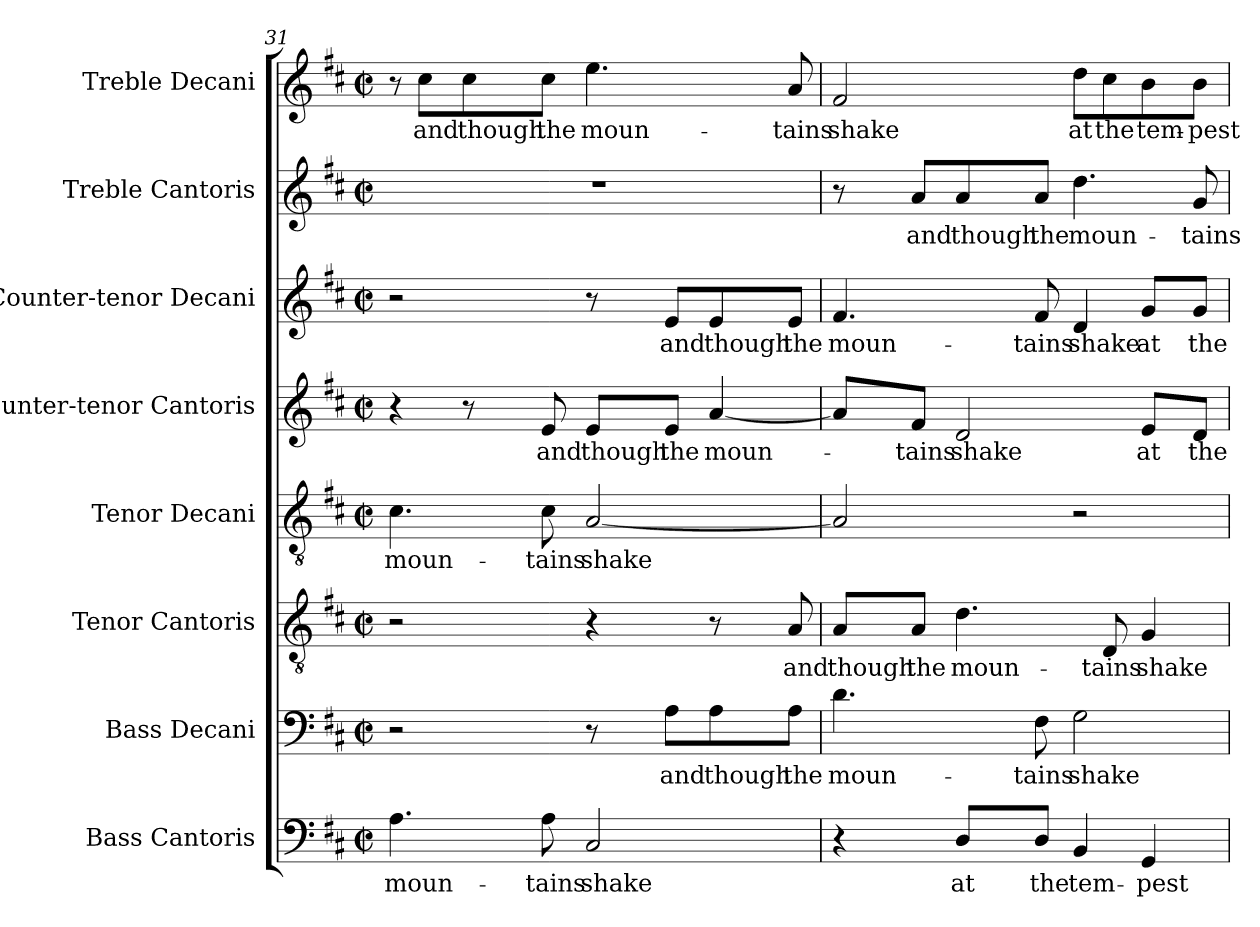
**kern	**text	**kern	**text	**kern	**text	**kern	**text	**kern	**text	**kern	**text	**kern	**text	**kern	**text
*part8	*part8	*part7	*part7	*part6	*part6	*part5	*part5	*part4	*part4	*part3	*part3	*part2	*part2	*part1	*part1
*staff8	*staff8	*staff7	*staff7	*staff6	*staff6	*staff5	*staff5	*staff4	*staff4	*staff3	*staff3	*staff2	*staff2	*staff1	*staff1
*I"Bass Cantoris	*	*I"Bass Decani	*	*I"Tenor Cantoris	*	*I"Tenor Decani	*	*I"Counter-tenor Cantoris	*	*I"Counter-tenor Decani	*	*I"Treble Cantoris	*	*I"Treble Decani	*
*I'B.	*	*I'B.	*	*I'T.	*	*I'T.	*	*I'A.	*	*I'A.	*	*I'S.	*	*	*
!!LO:LB:g=z
*clefF4	*	*clefF4	*	*clefGv2	*	*clefGv2	*	*clefG2	*	*clefG2	*	*clefG2	*	*clefG2	*
*	*	*	*	*ITrd7c12	*	*ITrd7c12	*	*	*	*	*	*	*	*	*
*k[f#c#]	*	*k[f#c#]	*	*k[f#c#]	*	*k[f#c#]	*	*k[f#c#]	*	*k[f#c#]	*	*k[f#c#]	*	*k[f#c#]	*
*D:	*	*D:	*	*D:	*	*D:	*	*D:	*	*D:	*	*D:	*	*D:	*
*M2/2	*	*M2/2	*	*M2/2	*	*M2/2	*	*M2/2	*	*M2/2	*	*M2/2	*	*M2/2	*
*met(c|)	*	*met(c|)	*	*met(c|)	*	*met(c|)	*	*met(c|)	*	*met(c|)	*	*met(c|)	*	*met(c|)	*
=31	=31	=31	=31	=31	=31	=31	=31	=31	=31	=31	=31	=31	=31	=31	=31
!	!LO:LY:b:color=#000000	!	!	!	!	!	!	!	!	!	!	!	!	!	!
!	!	!	!	!	!	!	!LO:LY:b:color=#000000	!	!	!	!	!	!	!	!
4.Ai\	moun-	2r	.	2r	.	4.C#i\	moun-	4r	.	2r	.	1r	.	8r	.
!	!	!	!	!	!	!	!	!	!	!	!	!	!	!	!LO:LY:b:color=#000000
.	.	.	.	.	.	.	.	.	.	.	.	.	.	8cc#i\L	and
!	!	!	!	!	!	!	!	!	!	!	!	!	!	!	!LO:LY:b:color=#000000
.	.	.	.	.	.	.	.	8r	.	.	.	.	.	8cc#i\	though
!	!LO:LY:b:color=#000000	!	!	!	!	!	!	!	!	!	!	!	!	!	!
!	!	!	!	!	!	!	!LO:LY:b:color=#000000	!	!	!	!	!	!	!	!
!	!	!	!	!	!	!	!	!	!LO:LY:b:color=#000000	!	!	!	!	!	!
!	!	!	!	!	!	!	!	!	!	!	!	!	!	!	!LO:LY:b:color=#000000
8Ai\	-tains	.	.	.	.	8C#i\	-tains	8ei/	and	.	.	.	.	8cc#i\J	the
!	!LO:LY:b:color=#000000	!	!	!	!	!	!	!	!	!	!	!	!	!	!
!	!	!	!	!	!	!	!LO:LY:b:color=#000000	!	!	!	!	!	!	!	!
!	!	!	!	!	!	!	!	!	!LO:LY:b:color=#000000	!	!	!	!	!	!
!	!	!	!	!	!	!	!	!	!	!	!	!	!	!	!LO:LY:b:color=#000000
2C#i/	shake	8r	.	4r	.	[2AAi/	shake	8ei/L	though	8r	.	.	.	4.eei\	moun-
!	!	!	!LO:LY:b:color=#000000	!	!	!	!	!	!	!	!	!	!	!	!
!	!	!	!	!	!	!	!	!	!LO:LY:b:color=#000000	!	!	!	!	!	!
!	!	!	!	!	!	!	!	!	!	!	!LO:LY:b:color=#000000	!	!	!	!
.	.	8Ai\L	and	.	.	.	.	8ei/J	the	8ei/L	and	.	.	.	.
!	!	!	!LO:LY:b:color=#000000	!	!	!	!	!	!	!	!	!	!	!	!
!	!	!	!	!	!	!	!	!	!LO:LY:b:color=#000000	!	!	!	!	!	!
!	!	!	!	!	!	!	!	!	!	!	!LO:LY:b:color=#000000	!	!	!	!
.	.	8Ai\	though	8r	.	.	.	[4ai/	moun-	8ei/	though	.	.	.	.
!	!	!	!LO:LY:b:color=#000000	!	!	!	!	!	!	!	!	!	!	!	!
!	!	!	!	!	!LO:LY:b:color=#000000	!	!	!	!	!	!	!	!	!	!
!	!	!	!	!	!	!	!	!	!	!	!LO:LY:b:color=#000000	!	!	!	!
!	!	!	!	!	!	!	!	!	!	!	!	!	!	!	!LO:LY:b:color=#000000
.	.	8Ai\J	the	8AAi/	and	.	.	.	.	8ei/J	the	.	.	8ai/	-tains
=32	=32	=32	=32	=32	=32	=32	=32	=32	=32	=32	=32	=32	=32	=32	=32
!	!	!	!LO:LY:b:color=#000000	!	!	!	!	!	!	!	!	!	!	!	!
!	!	!	!	!	!LO:LY:b:color=#000000	!	!	!	!	!	!	!	!	!	!
!	!	!	!	!	!	!	!	!	!	!	!LO:LY:b:color=#000000	!	!	!	!
!	!	!	!	!	!	!	!	!	!	!	!	!	!	!	!LO:LY:b:color=#000000
4r	.	4.di\	moun-	8AAi/L	though	2AAi/]	.	8ai/L]	.	4.f#i/	moun-	8r	.	2f#i/	shake
!	!	!	!	!	!LO:LY:b:color=#000000	!	!	!	!	!	!	!	!	!	!
!	!	!	!	!	!	!	!	!	!LO:LY:b:color=#000000	!	!	!	!	!	!
!	!	!	!	!	!	!	!	!	!	!	!	!	!LO:LY:b:color=#000000	!	!
.	.	.	.	8AAi/J	the	.	.	8f#i/J	-tains	.	.	8ai/L	and	.	.
!	!LO:LY:b:color=#000000	!	!	!	!	!	!	!	!	!	!	!	!	!	!
!	!	!	!	!	!LO:LY:b:color=#000000	!	!	!	!	!	!	!	!	!	!
!	!	!	!	!	!	!	!	!	!LO:LY:b:color=#000000	!	!	!	!	!	!
!	!	!	!	!	!	!	!	!	!	!	!	!	!LO:LY:b:color=#000000	!	!
8Di/L	at	.	.	4.Di\	moun-	.	.	2di/	shake	.	.	8ai/	though	.	.
!	!LO:LY:b:color=#000000	!	!	!	!	!	!	!	!	!	!	!	!	!	!
!	!	!	!LO:LY:b:color=#000000	!	!	!	!	!	!	!	!	!	!	!	!
!	!	!	!	!	!	!	!	!	!	!	!LO:LY:b:color=#000000	!	!	!	!
!	!	!	!	!	!	!	!	!	!	!	!	!	!LO:LY:b:color=#000000	!	!
8Di/J	the	8F#i\	-tains	.	.	.	.	.	.	8f#i/	-tains	8ai/J	the	.	.
!	!LO:LY:b:color=#000000	!	!	!	!	!	!	!	!	!	!	!	!	!	!
!	!	!	!LO:LY:b:color=#000000	!	!	!	!	!	!	!	!	!	!	!	!
!	!	!	!	!	!	!	!	!	!	!	!LO:LY:b:color=#000000	!	!	!	!
!	!	!	!	!	!	!	!	!	!	!	!	!	!LO:LY:b:color=#000000	!	!
!	!	!	!	!	!	!	!	!	!	!	!	!	!	!	!LO:LY:b:color=#000000
4BBi/	tem-	2Gi\	shake	.	.	2r	.	.	.	4di/	shake	4.ddi\	moun-	8ddi\L	at
!	!	!	!	!	!LO:LY:b:color=#000000	!	!	!	!	!	!	!	!	!	!
!	!	!	!	!	!	!	!	!	!	!	!	!	!	!	!LO:LY:b:color=#000000
.	.	.	.	8DDi/	-tains	.	.	.	.	.	.	.	.	8cc#i\	the
!	!LO:LY:b:color=#000000	!	!	!	!	!	!	!	!	!	!	!	!	!	!
!	!	!	!	!	!LO:LY:b:color=#000000	!	!	!	!	!	!	!	!	!	!
!	!	!	!	!	!	!	!	!	!LO:LY:b:color=#000000	!	!	!	!	!	!
!	!	!	!	!	!	!	!	!	!	!	!LO:LY:b:color=#000000	!	!	!	!
!	!	!	!	!	!	!	!	!	!	!	!	!	!	!	!LO:LY:b:color=#000000
4GGi/	-pest	.	.	4GGi/	shake	.	.	8ei/L	at	8gi/L	at	.	.	8bi\	tem-
!	!	!	!	!	!	!	!	!	!LO:LY:b:color=#000000	!	!	!	!	!	!
!	!	!	!	!	!	!	!	!	!	!	!LO:LY:b:color=#000000	!	!	!	!
!	!	!	!	!	!	!	!	!	!	!	!	!	!LO:LY:b:color=#000000	!	!
!	!	!	!	!	!	!	!	!	!	!	!	!	!	!	!LO:LY:b:color=#000000
.	.	.	.	.	.	.	.	8di/J	the	8gi/J	the	8gi/	-tains	8bi\J	-pest
=	=	=	=	=	=	=	=	=	=	=	=	=	=	=	=
*-	*-	*-	*-	*-	*-	*-	*-	*-	*-	*-	*-	*-	*-	*-	*-
